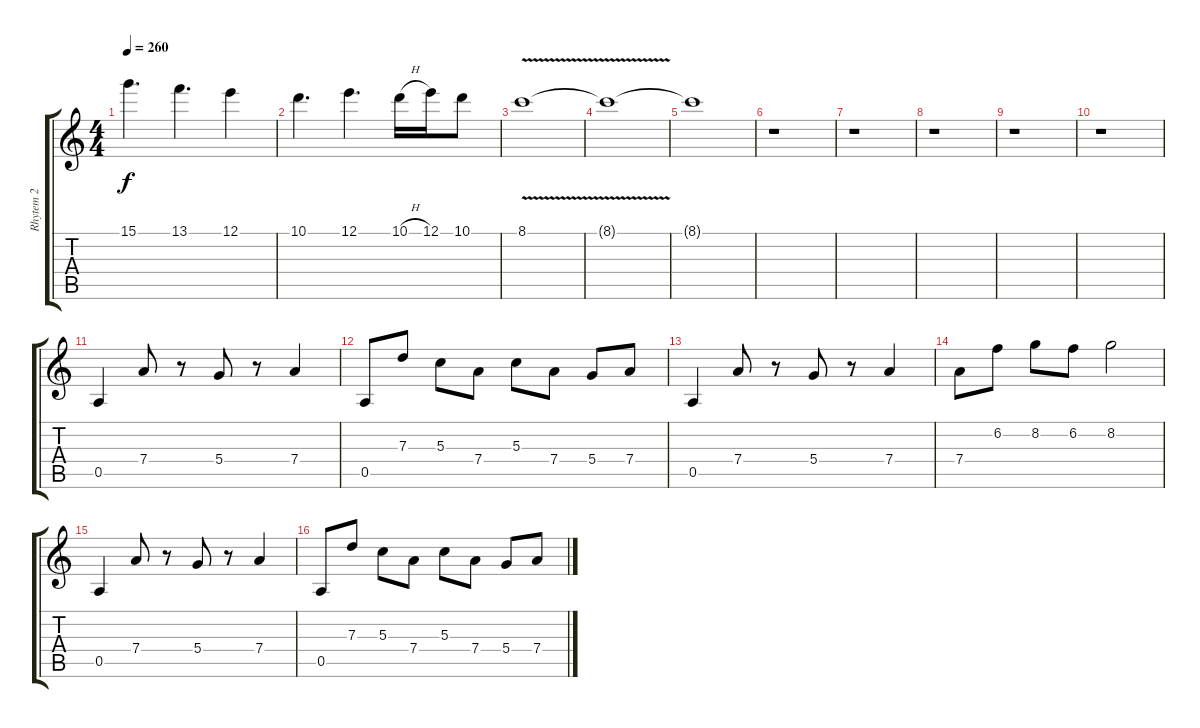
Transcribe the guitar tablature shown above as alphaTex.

\track ("Rhytem 2" "Rhytem 2") {instrument distortionguitar}
\staff {score tabs}
\tuning (E4 B3 G3 D3 A2 E2) {hide}
\ts (4 4)
\tempo 260
\clef g2
\ks c
15.1.4{d dy f} 13.1.4{d} 12.1.4 |
10.1.4{d} 12.1.4{d} 10.1{h}.16 12.1.16 10.1.8 |
8.1{v}.1 |
8.1{t}.1 |
8.1{t}.1 |
r.1 |
r.1 |
r.1 |
r.1 |
r.1 |
0.5.4 7.4.8 r.8 5.4.8 r.8 7.4.4 |
0.5.8 7.3.8 5.3.8 7.4.8 5.3.8 7.4.8 5.4.8 7.4.8 |
0.5.4 7.4.8 r.8 5.4.8 r.8 7.4.4 |
7.4.8 6.2.8 8.2.8 6.2.8 8.2.2 |
0.5.4 7.4.8 r.8 5.4.8 r.8 7.4.4 |
0.5.8 7.3.8 5.3.8 7.4.8 5.3.8 7.4.8 5.4.8 7.4.8
